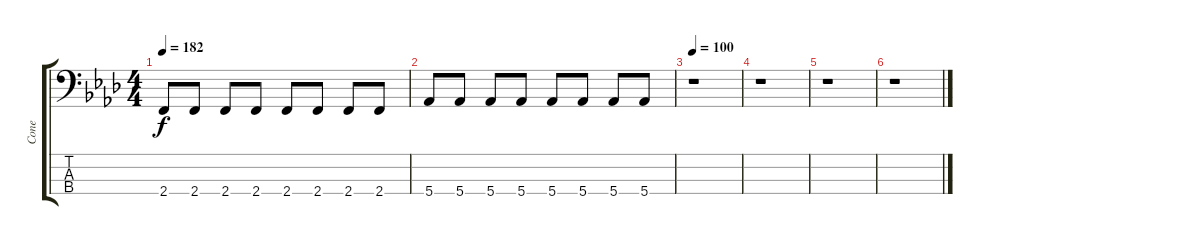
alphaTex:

\track ("Cone" "Cone") {instrument electricbasspick}
\staff {score tabs}
\tuning (Gb2 Db2 Ab1 Eb1) {hide}
\ts (4 4)
\tempo 182
\clef f4
\ks ab
2.4.8{dy f} 2.4.8 2.4.8 2.4.8 2.4.8 2.4.8 2.4.8 2.4.8 |
5.4.8 5.4.8 5.4.8 5.4.8 5.4.8 5.4.8 5.4.8 5.4.8 |
\tempo 100
r.1 |
r.1 |
r.1 |
r.1
